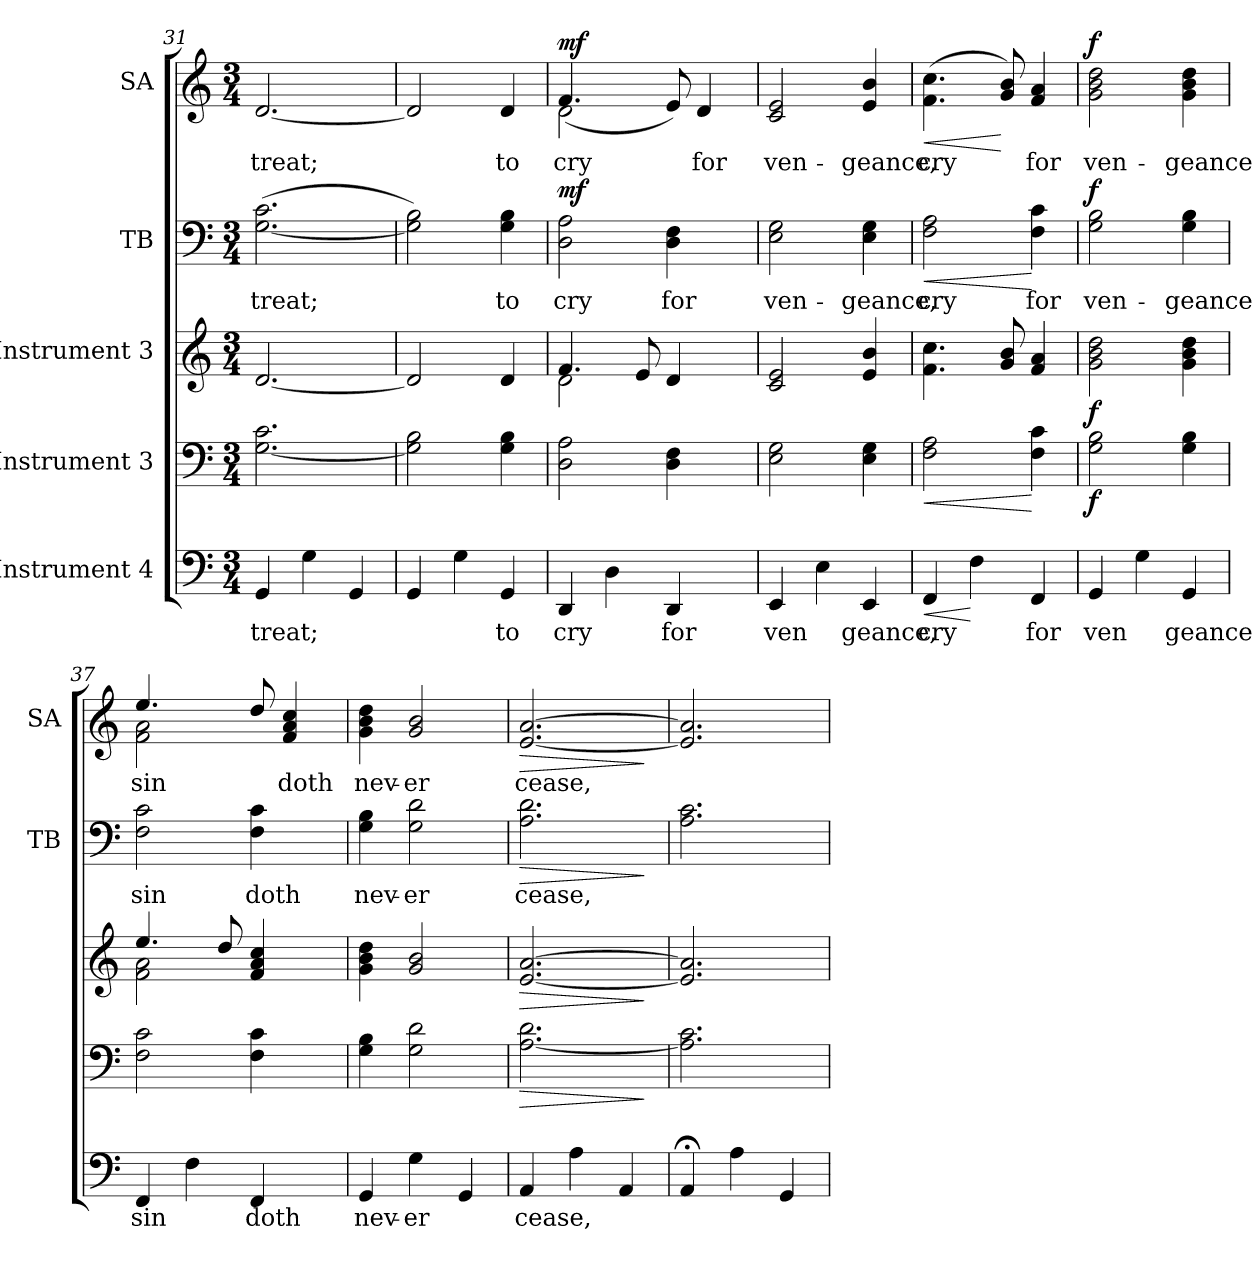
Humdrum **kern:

**kern	**text	**dynam	**kern	**dynam	**kern	**dynam	**kern	**text	**dynam	**kern	**text	**dynam
*part5	*part5	*part5	*part4	*part4	*part3	*part3	*part2	*part2	*part2	*part1	*part1	*part1
*staff5	*staff5	*staff5	*staff4	*staff4	*staff3	*staff3	*staff2	*staff2	*staff2	*staff1	*staff1	*staff1
*I"Instrument 4	*	*	*I"Instrument 3	*	*I"Instrument 3	*	*I"TB	*	*	*I"SA	*	*
*	*	*	*	*	*	*	*I'TB	*	*	*I'SA	*	*
*clefF4	*	*	*clefF4	*	*clefG2	*	*clefF4	*	*	*clefG2	*	*
*k[]	*	*	*k[]	*	*k[]	*	*k[]	*	*	*k[]	*	*
*C:	*	*	*C:	*	*C:	*	*C:	*	*	*C:	*	*
*M3/4	*	*	*M3/4	*	*M3/4	*	*M3/4	*	*	*M3/4	*	*
=31	=31	=31	=31	=31	=31	=31	=31	=31	=31	=31	=31	=31
!	!LO:LY:a:cj	!	!	!	!	!	!	!LO:LY:a:cj	!	!	!LO:LY:b:cj	!
4GG/	treat;	.	2.c\ [<2.G\	.	[<2.d/	.	(>2.c\ [<2.G\	treat;	.	[<2.d/	treat;	.
!	!LO:LY:a:cj	!	!	!	!	!	!	!	!	!	!	!
4G\	.	.	.	.	.	.	.	.	.	.	.	.
!	!LO:LY:a:cj	!	!	!	!	!	!	!	!	!	!	!
4GG/	.	.	.	.	.	.	.	.	.	.	.	.
=32	=32	=32	=32	=32	=32	=32	=32	=32	=32	=32	=32	=32
!	!LO:LY:a:cj	!	!	!	!	!	!	!LO:LY:a:cj	!	!	!LO:LY:b:cj	!
4GG/	.	.	2G\] 2B\	.	2d/]	.	2B\ 2G\])	.	.	2d/]	.	.
!	!LO:LY:a:cj	!	!	!	!	!	!	!	!	!	!	!
4G\	.	.	.	.	.	.	.	.	.	.	.	.
!	!LO:LY:a:cj	!	!	!	!	!	!	!LO:LY:a:cj	!	!	!LO:LY:b:cj	!
4GG/	to	.	4B\ 4G\	.	4d/	.	4B\ 4G\	to	.	4d/	to	.
!!LO:LB:g=z
=33	=33	=33	=33	=33	=33	=33	=33	=33	=33	=33	=33	=33
!	!LO:LY:a:cj	!	!	!LO:DY:b	!	!	!	!LO:LY:a:cj	!	!	!LO:LY:b:cj	!
*	*	*	*	*	*^	*	*	*	*	*^	*	*
!	!	!	!	!LO:DY:n=1:a	!	!	!	!	!	!LO:DY:a	!	!	!	!LO:DY:a
4DD/	cry	.	2D\ 2A\	mf mf	4.f/	2d\	.	2D\ 2A\	cry	mf	2d\	(>4.f/	cry	mf
!	!LO:LY:a:cj	!	!	!	!	!	!	!	!	!	!	!	!	!
4D\	.	.	.	.	.	.	.	.	.	.	.	.	.	.
.	.	.	.	.	8e/	.	.	.	.	.	.	2ryy	.	.
!	!LO:LY:a:cj	!	!	!	!	!	!	!	!LO:LY:a:cj	!	!	!	!LO:LY:b:cj	!
4DD/	for	.	4D\ 4F\	.	4d/	8ryy	.	4D\ 4F\	for	.	8e/)	.	.	.
!	!	!	!	!	!	!	!	!	!	!	!	!	!LO:LY:b:cj	!
.	.	.	.	.	.	4ryy	.	.	.	.	4d/	.	for	.
8ryy	.	.	8ryy	.	8ryy	.	.	8ryy	.	.	.	.	.	.
*	*	*	*	*	*v	*v	*	*	*	*	*v	*v	*	*
=34	=34	=34	=34	=34	=34	=34	=34	=34	=34	=34	=34	=34
!	!LO:LY:a:cj	!	!	!	!	!	!	!LO:LY:a:cj	!	!	!LO:LY:b:cj	!
4EE/	ven-	.	2G\ 2E\	.	2c/ 2e/	.	2G\ 2E\	ven-	.	2e/ 2c/	ven-	.
!	!LO:LY:a:cj	!	!	!	!	!	!	!	!	!	!	!
4E\	--	.	.	.	.	.	.	.	.	.	.	.
!	!LO:LY:a:cj	!	!	!	!	!	!	!LO:LY:a:cj	!	!	!LO:LY:b:cj	!
4EE/	-geance,	.	4E\ 4G\	.	4b/ 4e/	.	4E\ 4G\	-geance,	.	4e/ 4b/	-geance,	.
=35	=35	=35	=35	=35	=35	=35	=35	=35	=35	=35	=35	=35
!	!LO:LY:a:cj	!LO:HP:b	!	!LO:HP:b	!	!	!	!LO:LY:a:cj	!LO:HP:b	!	!LO:LY:b:cj	!LO:HP:b
4FF/	cry	<	2A\ 2F\	<	4.cc\ 4.f\	.	2A\ 2F\	cry	<	(>4.cc\ 4.f\	cry	<
!	!LO:LY:a:cj	!	!	!	!	!	!	!	!	!	!	!
4F\	.	[	.	.	.	.	.	.	.	.	.	.
!	!	!	!	!	!	!	!	!	!	!	!LO:LY:b:cj	!
.	.	.	.	.	8b/ 8g/	.	.	.	.	8b/ 8g/)	.	[
!	!LO:LY:a:cj	!	!	!	!	!	!	!LO:LY:a:cj	!	!	!LO:LY:b:cj	!
4FF/	for	.	4c\ 4F\	[	4a/ 4f/	.	4c\ 4F\	for	[	4a/ 4f/	for	.
=36	=36	=36	=36	=36	=36	=36	=36	=36	=36	=36	=36	=36
!	!LO:LY:a:cj	!	!	!LO:DY:b	!	!LO:DY:b	!	!LO:LY:a:cj	!LO:DY:a	!	!LO:LY:b:cj	!LO:DY:a
4GG/	ven-	.	2G\ 2B\	f	2dd\ 2g\ 2b\	f	2B\ 2G\	ven-	f	2b\ 2g\ 2dd\	ven-	f
!	!LO:LY:a:cj	!	!	!	!	!	!	!	!	!	!	!
4G\	--	.	.	.	.	.	.	.	.	.	.	.
!	!LO:LY:a:cj	!	!	!	!	!	!	!LO:LY:a:cj	!	!	!LO:LY:b:cj	!
4GG/	-geance	.	4B\ 4G\	.	4dd\ 4g\ 4b\	.	4B\ 4G\	-geance	.	4b\ 4g\ 4dd\	-geance	.
!!LO:PB:g=z
=37	=37	=37	=37	=37	=37	=37	=37	=37	=37	=37	=37	=37
!	!LO:LY:a:cj	!	!	!	!	!	!	!LO:LY:a:cj	!	!	!LO:LY:b:cj	!
*	*	*	*	*	*^	*	*	*	*	*^	*	*
4FF/	sin	.	2c\ 2F\	.	4.ee/	2f\ 2a\	.	2F\ 2c\	sin	.	2a\ 2f\	4.ee/	sin	.
!	!LO:LY:a:cj	!	!	!	!	!	!	!	!	!	!	!	!	!
4F\	.	.	.	.	.	.	.	.	.	.	.	.	.	.
.	.	.	.	.	8dd/	.	.	.	.	.	.	2ryy	.	.
!	!LO:LY:a:cj	!	!	!	!	!	!	!	!LO:LY:a:cj	!	!	!	!LO:LY:b:cj	!
4FF/	doth	.	4c\ 4F\	.	4cc/ 4f/ 4a/	8ryy	.	4c\ 4F\	doth	.	8dd/	.	.	.
!	!	!	!	!	!	!	!	!	!	!	!	!	!LO:LY:b:cj	!
.	.	.	.	.	.	4ryy	.	.	.	.	4cc/ 4a/ 4f/	.	doth	.
8ryy	.	.	8ryy	.	8ryy	.	.	8ryy	.	.	.	.	.	.
*	*	*	*	*	*v	*v	*	*	*	*	*v	*v	*	*
=38	=38	=38	=38	=38	=38	=38	=38	=38	=38	=38	=38	=38
!	!LO:LY:a:cj	!	!	!	!	!	!	!LO:LY:a:cj	!	!	!LO:LY:b:cj	!
4GG/	nev-	.	4B\ 4G\	.	4dd\ 4g\ 4b\	.	4B\ 4G\	nev-	.	4dd\ 4b\ 4g\	nev-	.
!	!LO:LY:a:cj	!	!	!	!	!	!	!LO:LY:a:cj	!	!	!LO:LY:b:cj	!
4G\	-er	.	2G\ 2d\	.	2b/ 2g/	.	2G\ 2d\	-er	.	2b/ 2g/	-er	.
!	!LO:LY:a:cj	!	!	!	!	!	!	!	!	!	!	!
4GG/	.	.	.	.	.	.	.	.	.	.	.	.
=39	=39	=39	=39	=39	=39	=39	=39	=39	=39	=39	=39	=39
!	!LO:LY:a:cj	!	!	!LO:HP:b	!	!LO:HP:b	!	!LO:LY:a:cj	!LO:HP:b	!	!LO:LY:b:cj	!LO:HP:b
4AA/	cease,	.	[<2.A\ 2.d\	>	[<2.e/ [>2.a/	>	2.d\ 2.A\	cease,	>	[>2.a/ [<2.e/	cease,	>
!	!LO:LY:a:cj	!	!	!	!	!	!	!	!	!	!	!
4A\	.	.	.	.	.	.	.	.	.	.	.	.
!	!LO:LY:a:cj	!	!	!	!	!	!	!	!	!	!	!
4AA/	.	.	.	.	.	.	.	.	.	.	.	.
.	.	.	.	]	.	]	.	.	]	.	.	]
=40	=40	=40	=40	=40	=40	=40	=40	=40	=40	=40	=40	=40
!	!LO:LY:a:cj	!	!	!	!	!	!	!LO:LY:a:cj	!	!	!LO:LY:b:cj	!
4AA;</	.	.	2.c\ 2.A\]	.	2.a/] 2.e/]	.	2.c\ 2.A\	.	.	2.a/] 2.e/]	.	.
!	!LO:LY:a:cj	!	!	!	!	!	!	!	!	!	!	!
4A\	.	.	.	.	.	.	.	.	.	.	.	.
!	!LO:LY:a:cj	!	!	!	!	!	!	!	!	!	!	!
4GG/	.	.	.	.	.	.	.	.	.	.	.	.
=	=	=	=	=	=	=	=	=	=	=	=	=
*-	*-	*-	*-	*-	*-	*-	*-	*-	*-	*-	*-	*-
